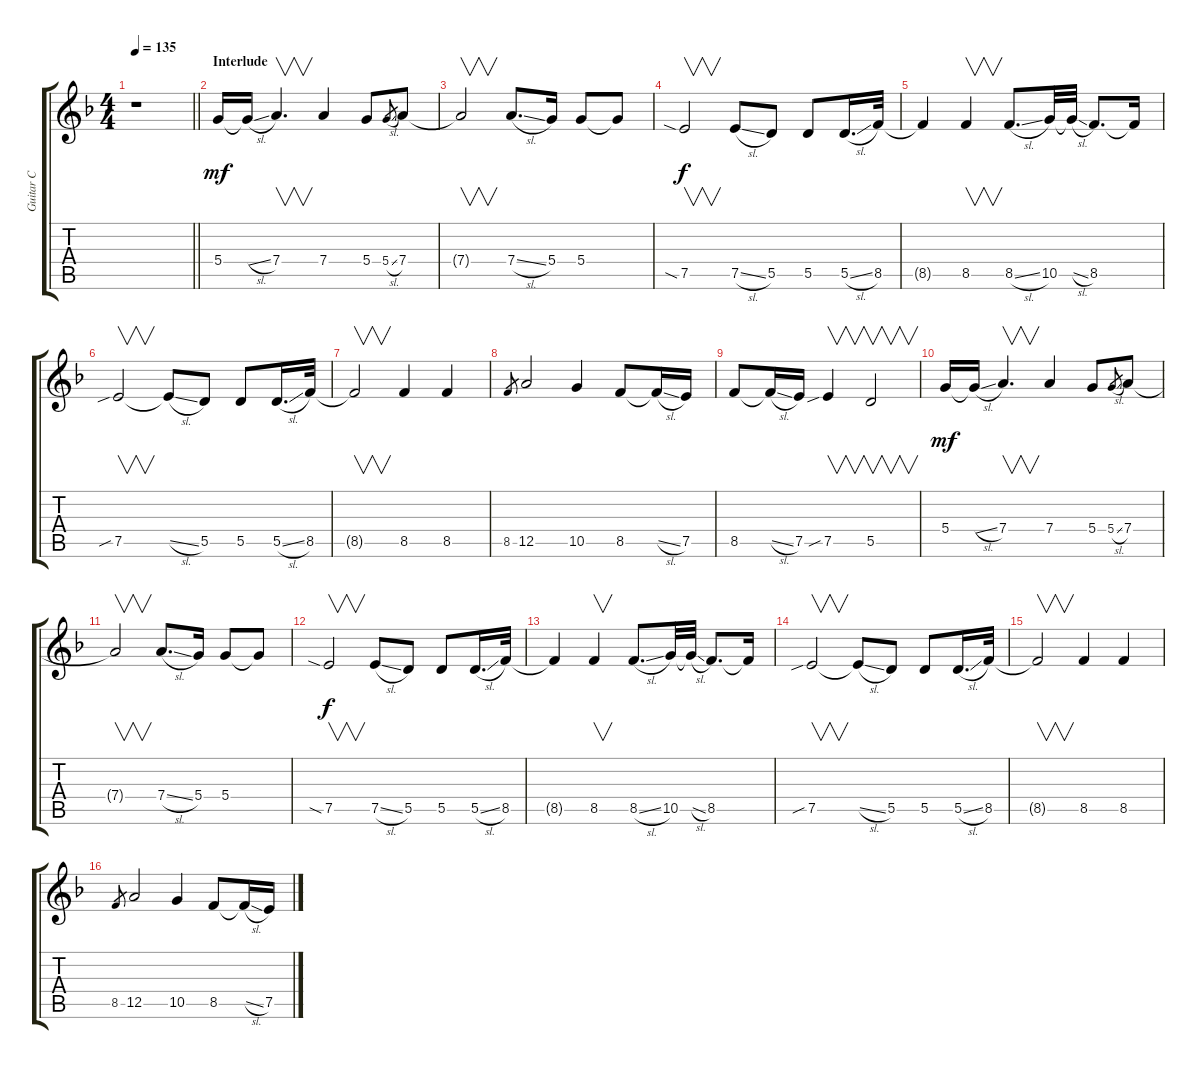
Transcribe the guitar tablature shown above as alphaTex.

\track ("Guitar C" "Guitar C") {instrument distortionguitar}
\staff {score tabs}
\tuning (E4 B3 G3 D3 A2 D2) {hide}
\ts (4 4)
\tempo 135
\clef g2
\barLineRight lightlight
\ks f
r.1{dy mf} |
\section ("" "Interlude")
5.4.16 5.4{sl t}.16 7.4.4{v d} 7.4.4 5.4.8 5.4{sl}.8{gr} 7.4.8 |
7.4{t}.2{v} 7.4{sl}.8{d} 5.4.16 5.4.8 5.4{t}.8 |
7.5{sia}.2{v dy f} 7.5{sl}.8 5.5.8 5.5.8 5.5{sl}.16{d} 8.5.32 |
8.5{t}.4 8.5.4{v} 8.5{sl}.8{d} 10.5.32 10.5{sl t}.32 8.5.8{d} 8.5{t}.16 |
7.5{sib}.2{v} 7.5{sl t}.8 5.5.8 5.5.8 5.5{sl}.16{d} 8.5.32 |
8.5{t}.2{v} 8.5.4 8.5.4 |
8.5.8{gr} 12.5.2 10.5.4 8.5.8 8.5{sl t}.16 7.5.16 |
8.5.8 8.5{sl t}.16 7.5.16 7.5{sib}.4{v} 5.5.2{v} |
5.4.16{dy mf} 5.4{sl t}.16 7.4.4{v d} 7.4.4 5.4.8 5.4{sl}.8{gr} 7.4.8 |
7.4{t}.2{v} 7.4{sl}.8{d} 5.4.16 5.4.8 5.4{t}.8 |
7.5{sia}.2{v dy f} 7.5{sl}.8 5.5.8 5.5.8 5.5{sl}.16{d} 8.5.32 |
8.5{t}.4 8.5.4{v} 8.5{sl}.8{d} 10.5.32 10.5{sl t}.32 8.5.8{d} 8.5{t}.16 |
7.5{sib}.2{v} 7.5{sl t}.8 5.5.8 5.5.8 5.5{sl}.16{d} 8.5.32 |
8.5{t}.2{v} 8.5.4 8.5.4 |
8.5.8{gr} 12.5.2 10.5.4 8.5.8 8.5{sl t}.16 7.5.16
